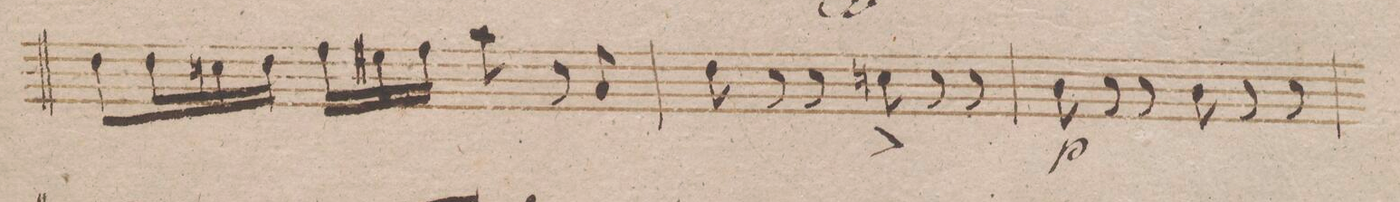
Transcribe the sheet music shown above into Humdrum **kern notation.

**kern	**dynam
*I"Violoncello et Baſso.	*
*clefF4	*
*k[b-e-]	*
*M6/8	*
8F\L	.
24F\L	.
24En\	.
24F\JJ	.
24A\LL	.
24G#X\	.
24A\JJ	.
8c\	.
8r	.
8C/	.
=44	=44
8F\	.
8r	.
8r	.
8En^<\	.
8r	.
8r	.
=45	=45
8D\	p
8r	.
8r	.
8D\	.
8r	.
8r	.
=46	=46
*-	*-
